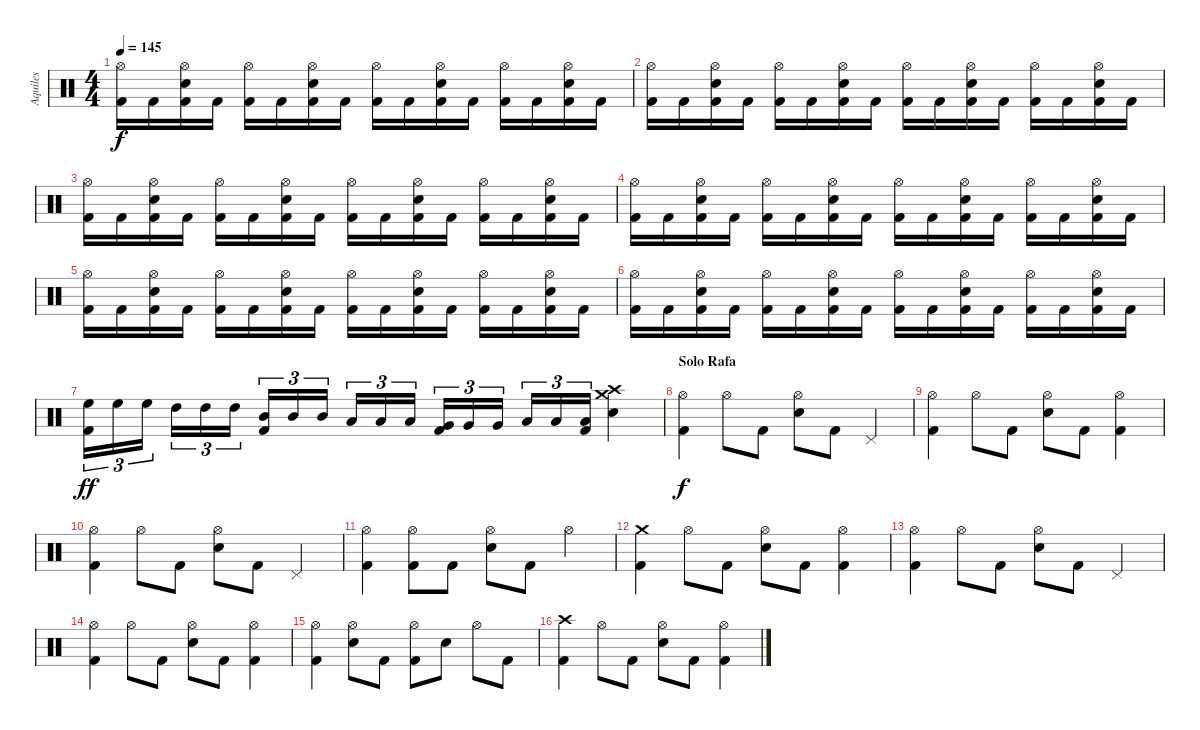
\track ("Aquiles" "Aquiles") {instrument percussion}
\staff {score}
\articulation defaults
\ts (4 4)
\tempo 145
\clef neutral
\ks c
("Hi-Hat (open)" "Kick (hit) 2").16{dy f} "Kick (hit) 2".16 ("Hi-Hat (open)" "Electric Snare (hit)" "Kick (hit) 2").16 "Kick (hit) 2".16 ("Hi-Hat (open)" "Kick (hit) 2").16 "Kick (hit) 2".16 ("Hi-Hat (open)" "Electric Snare (hit)" "Kick (hit) 2").16 "Kick (hit) 2".16 ("Hi-Hat (open)" "Kick (hit) 2").16 "Kick (hit) 2".16 ("Hi-Hat (open)" "Electric Snare (hit)" "Kick (hit) 2").16 "Kick (hit) 2".16 ("Hi-Hat (open)" "Kick (hit) 2").16 "Kick (hit) 2".16 ("Hi-Hat (open)" "Electric Snare (hit)" "Kick (hit) 2").16 "Kick (hit) 2".16 |
("Hi-Hat (open)" "Kick (hit) 2").16 "Kick (hit) 2".16 ("Hi-Hat (open)" "Electric Snare (hit)" "Kick (hit) 2").16 "Kick (hit) 2".16 ("Hi-Hat (open)" "Kick (hit) 2").16 "Kick (hit) 2".16 ("Hi-Hat (open)" "Electric Snare (hit)" "Kick (hit) 2").16 "Kick (hit) 2".16 ("Hi-Hat (open)" "Kick (hit) 2").16 "Kick (hit) 2".16 ("Hi-Hat (open)" "Electric Snare (hit)" "Kick (hit) 2").16 "Kick (hit) 2".16 ("Hi-Hat (open)" "Kick (hit) 2").16 "Kick (hit) 2".16 ("Hi-Hat (open)" "Electric Snare (hit)" "Kick (hit) 2").16 "Kick (hit) 2".16 |
("Hi-Hat (open)" "Kick (hit) 2").16 "Kick (hit) 2".16 ("Hi-Hat (open)" "Electric Snare (hit)" "Kick (hit) 2").16 "Kick (hit) 2".16 ("Hi-Hat (open)" "Kick (hit) 2").16 "Kick (hit) 2".16 ("Hi-Hat (open)" "Electric Snare (hit)" "Kick (hit) 2").16 "Kick (hit) 2".16 ("Hi-Hat (open)" "Kick (hit) 2").16 "Kick (hit) 2".16 ("Hi-Hat (open)" "Electric Snare (hit)" "Kick (hit) 2").16 "Kick (hit) 2".16 ("Hi-Hat (open)" "Kick (hit) 2").16 "Kick (hit) 2".16 ("Hi-Hat (open)" "Electric Snare (hit)" "Kick (hit) 2").16 "Kick (hit) 2".16 |
("Hi-Hat (open)" "Kick (hit) 2").16 "Kick (hit) 2".16 ("Hi-Hat (open)" "Electric Snare (hit)" "Kick (hit) 2").16 "Kick (hit) 2".16 ("Hi-Hat (open)" "Kick (hit) 2").16 "Kick (hit) 2".16 ("Hi-Hat (open)" "Electric Snare (hit)" "Kick (hit) 2").16 "Kick (hit) 2".16 ("Hi-Hat (open)" "Kick (hit) 2").16 "Kick (hit) 2".16 ("Hi-Hat (open)" "Electric Snare (hit)" "Kick (hit) 2").16 "Kick (hit) 2".16 ("Hi-Hat (open)" "Kick (hit) 2").16 "Kick (hit) 2".16 ("Hi-Hat (open)" "Electric Snare (hit)" "Kick (hit) 2").16 "Kick (hit) 2".16 |
("Hi-Hat (open)" "Kick (hit) 2").16 "Kick (hit) 2".16 ("Hi-Hat (open)" "Electric Snare (hit)" "Kick (hit) 2").16 "Kick (hit) 2".16 ("Hi-Hat (open)" "Kick (hit) 2").16 "Kick (hit) 2".16 ("Hi-Hat (open)" "Electric Snare (hit)" "Kick (hit) 2").16 "Kick (hit) 2".16 ("Hi-Hat (open)" "Kick (hit) 2").16 "Kick (hit) 2".16 ("Hi-Hat (open)" "Electric Snare (hit)" "Kick (hit) 2").16 "Kick (hit) 2".16 ("Hi-Hat (open)" "Kick (hit) 2").16 "Kick (hit) 2".16 ("Hi-Hat (open)" "Electric Snare (hit)" "Kick (hit) 2").16 "Kick (hit) 2".16 |
("Hi-Hat (open)" "Kick (hit) 2").16 "Kick (hit) 2".16 ("Hi-Hat (open)" "Electric Snare (hit)" "Kick (hit) 2").16 "Kick (hit) 2".16 ("Hi-Hat (open)" "Kick (hit) 2").16 "Kick (hit) 2".16 ("Hi-Hat (open)" "Electric Snare (hit)" "Kick (hit) 2").16 "Kick (hit) 2".16 ("Hi-Hat (open)" "Kick (hit) 2").16 "Kick (hit) 2".16 ("Hi-Hat (open)" "Electric Snare (hit)" "Kick (hit) 2").16 "Kick (hit) 2".16 ("Hi-Hat (open)" "Kick (hit) 2").16 "Kick (hit) 2".16 ("Hi-Hat (open)" "Electric Snare (hit)" "Kick (hit) 2").16 "Kick (hit) 2".16 |
("High Floor Tom (hit)" "Kick (hit) 2").16{tu (3 2) dy ff} "High Floor Tom (hit)".16{tu (3 2)} "High Floor Tom (hit)".16{tu (3 2)} "High Tom (hit)".16{tu (3 2)} "High Tom (hit)".16{tu (3 2)} "High Tom (hit)".16{tu (3 2)} ("Mid Tom (hit)" "Kick (hit) 2").16{tu (3 2)} "Mid Tom (hit)".16{tu (3 2)} "Mid Tom (hit)".16{tu (3 2)} "Low Tom (hit)".16{tu (3 2)} "Low Tom (hit)".16{tu (3 2)} "Low Tom (hit)".16{tu (3 2)} ("Very Low Tom (hit)" "Kick (hit) 2").16{tu (3 2)} "Very Low Tom (hit)".16{tu (3 2)} "Very Low Tom (hit)".16{tu (3 2)} "Low Floor Tom (hit)".16{tu (3 2)} "Low Floor Tom (hit)".16{tu (3 2)} ("Low Floor Tom (hit)" "Kick (hit) 2").16{tu (3 2)} ("Crash medium (hit)" "Electric Snare (hit)" "Crash high (hit)").4 |
\section ("" "Solo Rafa")
("Hi-Hat (open)" "Kick (hit) 2").4{dy f volume 14} "Hi-Hat (open)".8 "Kick (hit) 2".8 ("Hi-Hat (open)" "Electric Snare (hit)").8 "Kick (hit) 2".8 "Pedal Hi-Hat (hit)".4 |
("Hi-Hat (open)" "Kick (hit) 2").4 "Hi-Hat (open)".8 "Kick (hit) 2".8 ("Hi-Hat (open)" "Electric Snare (hit)").8 "Kick (hit) 2".8 ("Hi-Hat (open)" "Kick (hit) 2").4 |
("Hi-Hat (open)" "Kick (hit) 2").4 "Hi-Hat (open)".8 "Kick (hit) 2".8 ("Hi-Hat (open)" "Electric Snare (hit)").8 "Kick (hit) 2".8 "Pedal Hi-Hat (hit)".4 |
("Hi-Hat (open)" "Kick (hit) 2").4 ("Hi-Hat (open)" "Kick (hit) 2").8 "Kick (hit) 2".8 ("Hi-Hat (open)" "Electric Snare (hit)").8 "Kick (hit) 2".8 "Hi-Hat (open)".4 |
("Crash medium (hit)" "Kick (hit) 2").4 "Hi-Hat (open)".8 "Kick (hit) 2".8 ("Hi-Hat (open)" "Electric Snare (hit)").8 "Kick (hit) 2".8 ("Hi-Hat (open)" "Kick (hit) 2").4 |
("Hi-Hat (open)" "Kick (hit) 2").4 "Hi-Hat (open)".8 "Kick (hit) 2".8 ("Hi-Hat (open)" "Electric Snare (hit)").8 "Kick (hit) 2".8 "Pedal Hi-Hat (hit)".4 |
("Hi-Hat (open)" "Kick (hit) 2").4 "Hi-Hat (open)".8 "Kick (hit) 2".8 ("Hi-Hat (open)" "Electric Snare (hit)").8 "Kick (hit) 2".8 ("Hi-Hat (open)" "Kick (hit) 2").4 |
("Hi-Hat (open)" "Kick (hit) 2").4 ("Hi-Hat (open)" "Electric Snare (hit)").8 "Kick (hit) 2".8 ("Hi-Hat (open)" "Kick (hit) 2").8 "Electric Snare (hit)".8 "Hi-Hat (open)".8 "Kick (hit) 2".8 |
("Crash high (hit)" "Kick (hit) 2").4 "Hi-Hat (open)".8 "Kick (hit) 2".8 ("Hi-Hat (open)" "Electric Snare (hit)").8 "Kick (hit) 2".8 ("Hi-Hat (open)" "Kick (hit) 2").4
